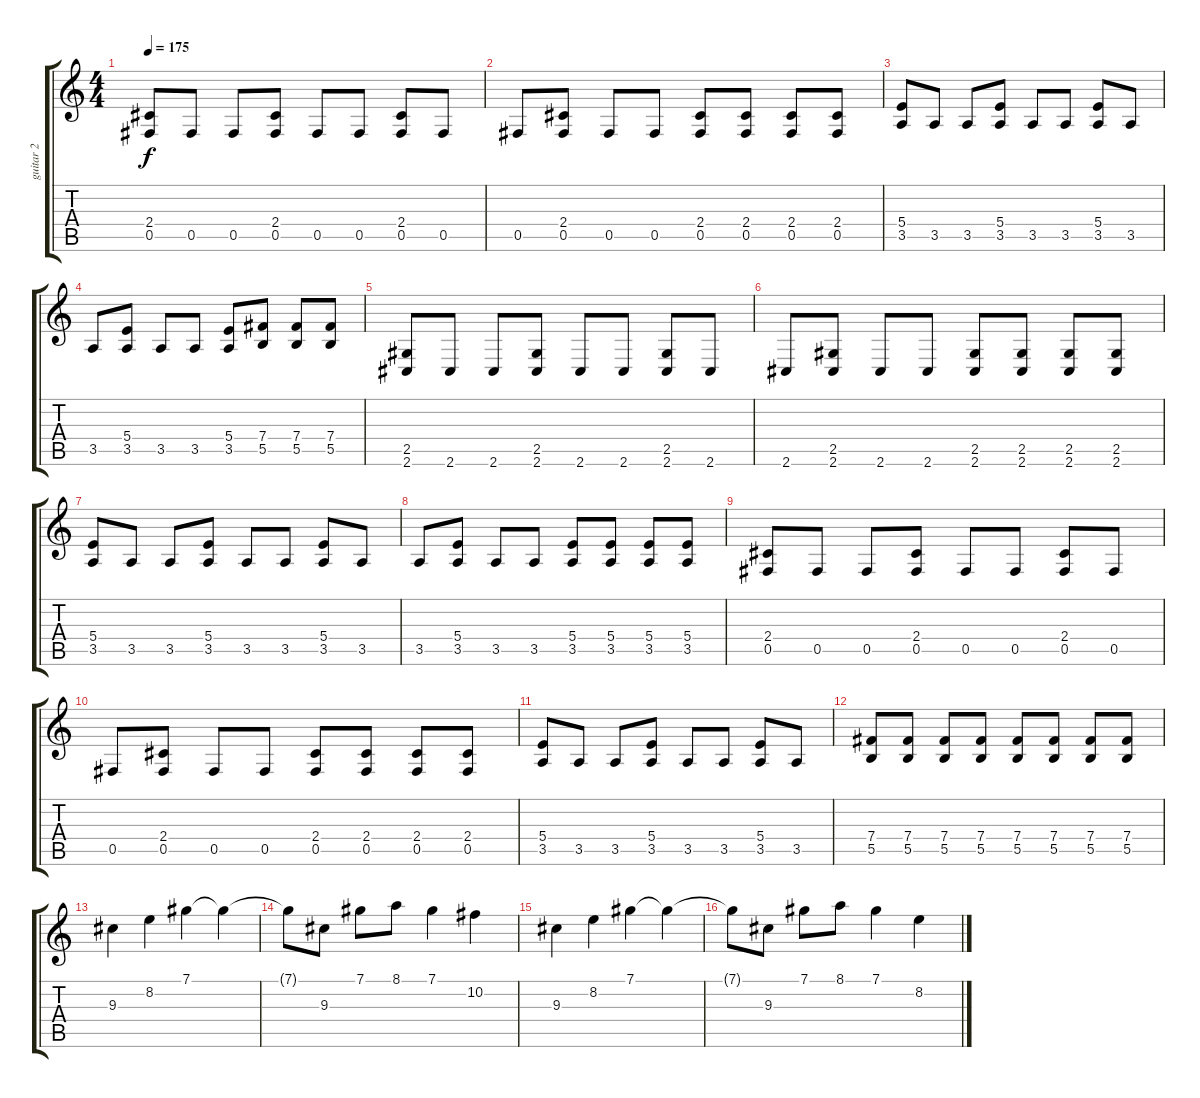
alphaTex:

\track ("guitar 2" "guitar 2") {instrument distortionguitar}
\staff {score tabs}
\tuning (Db4 Ab3 E3 B2 Gb2 B1) {hide}
\ts (4 4)
\tempo 175
\clef g2
\ks c
(2.4 0.5).8{dy f} 0.5.8 0.5.8 (2.4 0.5).8 0.5.8 0.5.8 (2.4 0.5).8 0.5.8 |
0.5.8 (2.4 0.5).8 0.5.8 0.5.8 (2.4 0.5).8 (2.4 0.5).8 (2.4 0.5).8 (2.4 0.5).8 |
(5.4 3.5).8 3.5.8 3.5.8 (5.4 3.5).8 3.5.8 3.5.8 (5.4 3.5).8 3.5.8 |
3.5.8 (5.4 3.5).8 3.5.8 3.5.8 (5.4 3.5).8 (7.4 5.5).8 (7.4 5.5).8 (7.4 5.5).8 |
(2.5 2.6).8 2.6.8 2.6.8 (2.5 2.6).8 2.6.8 2.6.8 (2.5 2.6).8 2.6.8 |
2.6.8 (2.5 2.6).8 2.6.8 2.6.8 (2.5 2.6).8 (2.5 2.6).8 (2.5 2.6).8 (2.5 2.6).8 |
(5.4 3.5).8 3.5.8 3.5.8 (5.4 3.5).8 3.5.8 3.5.8 (5.4 3.5).8 3.5.8 |
3.5.8 (5.4 3.5).8 3.5.8 3.5.8 (5.4 3.5).8 (5.4 3.5).8 (5.4 3.5).8 (5.4 3.5).8 |
(2.4 0.5).8 0.5.8 0.5.8 (2.4 0.5).8 0.5.8 0.5.8 (2.4 0.5).8 0.5.8 |
0.5.8 (2.4 0.5).8 0.5.8 0.5.8 (2.4 0.5).8 (2.4 0.5).8 (2.4 0.5).8 (2.4 0.5).8 |
(5.4 3.5).8 3.5.8 3.5.8 (5.4 3.5).8 3.5.8 3.5.8 (5.4 3.5).8 3.5.8 |
(7.4 5.5).8 (7.4 5.5).8 (7.4 5.5).8 (7.4 5.5).8 (7.4 5.5).8 (7.4 5.5).8 (7.4 5.5).8 (7.4 5.5).8 |
9.3.4 8.2.4 7.1.4 7.1{t}.4 |
7.1{t}.8 9.3.8 7.1.8 8.1.8 7.1.4 10.2.4 |
9.3.4 8.2.4 7.1.4 7.1{t}.4 |
7.1{t}.8 9.3.8 7.1.8 8.1.8 7.1.4 8.2.4
